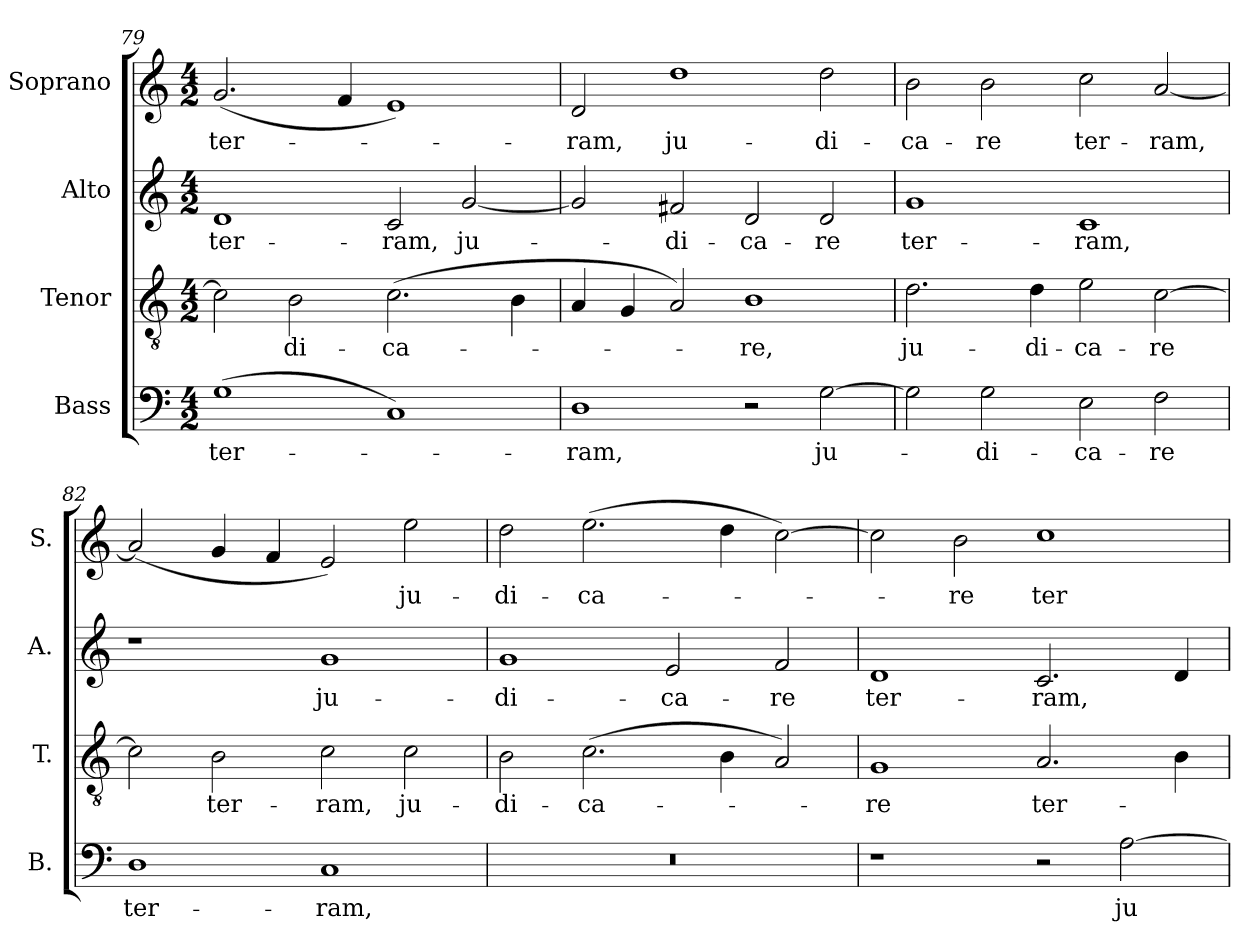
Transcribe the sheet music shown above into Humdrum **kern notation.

**kern	**text	**kern	**text	**kern	**text	**kern	**text
*part4	*part4	*part3	*part3	*part2	*part2	*part1	*part1
*staff4	*staff4	*staff3	*staff3	*staff2	*staff2	*staff1	*staff1
*I"Bass	*	*I"Tenor	*	*I"Alto	*	*I"Soprano	*
*I'B.	*	*I'T.	*	*I'A.	*	*I'S.	*
*clefF4	*	*clefGv2	*	*clefG2	*	*clefG2	*
*	*	*ITrd7c12	*	*	*	*	*
*k[]	*	*k[]	*	*k[]	*	*k[]	*
*C:	*	*C:	*	*C:	*	*C:	*
*M4/2	*	*M4/2	*	*M4/2	*	*M4/2	*
=79	=79	=79	=79	=79	=79	=79	=79
!	!LO:LY:b:color=#000000	!	!	!	!	!	!
!	!	!	!	!	!LO:LY:b:color=#000000	!	!
!	!	!	!	!	!	!	!LO:LY:b:color=#000000
(1Gi	ter-	2Ci\]	.	1di	ter-	(2.gi/	ter-
!	!	!	!LO:LY:b:color=#000000	!	!	!	!
.	.	2BBi\	-di-	.	.	.	.
.	.	.	.	.	.	4fi/	.
!	!	!	!LO:LY:b:color=#000000	!	!	!	!
!	!	!	!	!	!LO:LY:b:color=#000000	!	!
1Ci)	.	(2.Ci\	-ca-	2ci/	-ram,	1ei)	.
!	!	!	!	!	!LO:LY:b:color=#000000	!	!
.	.	.	.	[2gi/	ju-	.	.
.	.	4BBi\	.	.	.	.	.
=80	=80	=80	=80	=80	=80	=80	=80
!	!LO:LY:b:color=#000000	!	!	!	!	!	!
!	!	!	!	!	!	!	!LO:LY:b:color=#000000
1Di	-ram,	4AAi/	.	2gi/]	.	2di/	-ram,
.	.	4GGi/	.	.	.	.	.
!	!	!	!	!	!LO:LY:b:color=#000000	!	!
!	!	!	!	!	!	!	!LO:LY:b:color=#000000
.	.	2AAi/)	.	2f#Xi/	-di-	1ddi	ju-
!	!	!	!LO:LY:b:color=#000000	!	!	!	!
!	!	!	!	!	!LO:LY:b:color=#000000	!	!
2r	.	1BBi	-re,	2di/	-ca-	.	.
!	!LO:LY:b:color=#000000	!	!	!	!	!	!
!	!	!	!	!	!LO:LY:b:color=#000000	!	!
!	!	!	!	!	!	!	!LO:LY:b:color=#000000
[2Gi\	ju-	.	.	2di/	-re	2ddi\	-di-
=81	=81	=81	=81	=81	=81	=81	=81
!	!	!	!LO:LY:b:color=#000000	!	!	!	!
!	!	!	!	!	!LO:LY:b:color=#000000	!	!
!	!	!	!	!	!	!	!LO:LY:b:color=#000000
2Gi\]	.	2.Di\	ju-	1gi	ter-	2bi\	-ca-
!	!LO:LY:b:color=#000000	!	!	!	!	!	!
!	!	!	!	!	!	!	!LO:LY:b:color=#000000
2Gi\	-di-	.	.	.	.	2bi\	-re
!	!	!	!LO:LY:b:color=#000000	!	!	!	!
.	.	4Di\	-di-	.	.	.	.
!	!LO:LY:b:color=#000000	!	!	!	!	!	!
!	!	!	!LO:LY:b:color=#000000	!	!	!	!
!	!	!	!	!	!LO:LY:b:color=#000000	!	!
!	!	!	!	!	!	!	!LO:LY:b:color=#000000
2Ei\	-ca-	2Ei\	-ca-	1ci	-ram,	2cci\	ter-
!	!LO:LY:b:color=#000000	!	!	!	!	!	!
!	!	!	!LO:LY:b:color=#000000	!	!	!	!
!	!	!	!	!	!	!	!LO:LY:b:color=#000000
2Fi\	-re	[2Ci\	-re	.	.	[2ai/	-ram,
=82	=82	=82	=82	=82	=82	=82	=82
!	!LO:LY:b:color=#000000	!	!	!	!	!	!
1Di	ter-	2Ci\]	.	1r	.	(2ai/]	.
!	!	!	!LO:LY:b:color=#000000	!	!	!	!
.	.	2BBi\	ter-	.	.	4gi/	.
.	.	.	.	.	.	4fi/	.
!	!LO:LY:b:color=#000000	!	!	!	!	!	!
!	!	!	!LO:LY:b:color=#000000	!	!	!	!
!	!	!	!	!	!LO:LY:b:color=#000000	!	!
1Ci	-ram,	2Ci\	-ram,	1gi	ju-	2ei/)	.
!	!	!	!LO:LY:b:color=#000000	!	!	!	!
!	!	!	!	!	!	!	!LO:LY:b:color=#000000
.	.	2Ci\	ju-	.	.	2eei\	ju-
!!LO:LB:g=z
=83	=83	=83	=83	=83	=83	=83	=83
!LO:N:vis=1	!	!	!	!	!	!	!
!	!	!	!LO:LY:b:color=#000000	!	!	!	!
!	!	!	!	!	!LO:LY:b:color=#000000	!	!
!	!	!	!	!	!	!	!LO:LY:b:color=#000000
0r	.	2BBi\	-di-	1gi	-di-	2ddi\	-di-
!	!	!	!LO:LY:b:color=#000000	!	!	!	!
!	!	!	!	!	!	!	!LO:LY:b:color=#000000
.	.	(2.Ci\	-ca-	.	.	(2.eei\	-ca-
!	!	!	!	!	!LO:LY:b:color=#000000	!	!
.	.	.	.	2ei/	-ca-	.	.
.	.	4BBi\	.	.	.	4ddi\	.
!	!	!	!	!	!LO:LY:b:color=#000000	!	!
.	.	2AAi/)	.	2fi/	-re	[2cci\)	.
=84	=84	=84	=84	=84	=84	=84	=84
!	!	!	!LO:LY:b:color=#000000	!	!	!	!
!	!	!	!	!	!LO:LY:b:color=#000000	!	!
1r	.	1GGi	-re	1di	ter-	2cci\]	.
!	!	!	!	!	!	!	!LO:LY:b:color=#000000
.	.	.	.	.	.	2bi\	-re
!	!	!	!LO:LY:b:color=#000000	!	!	!	!
!	!	!	!	!	!LO:LY:b:color=#000000	!	!
!	!	!	!	!	!	!	!LO:LY:b:color=#000000
2r	.	2.AAi/	ter-	2.ci/	-ram,	1cci	ter-
!	!LO:LY:b:color=#000000	!	!	!	!	!	!
[2Ai\	ju-	.	.	.	.	.	.
.	.	4BBi\	.	4di/	.	.	.
=	=	=	=	=	=	=	=
*-	*-	*-	*-	*-	*-	*-	*-
